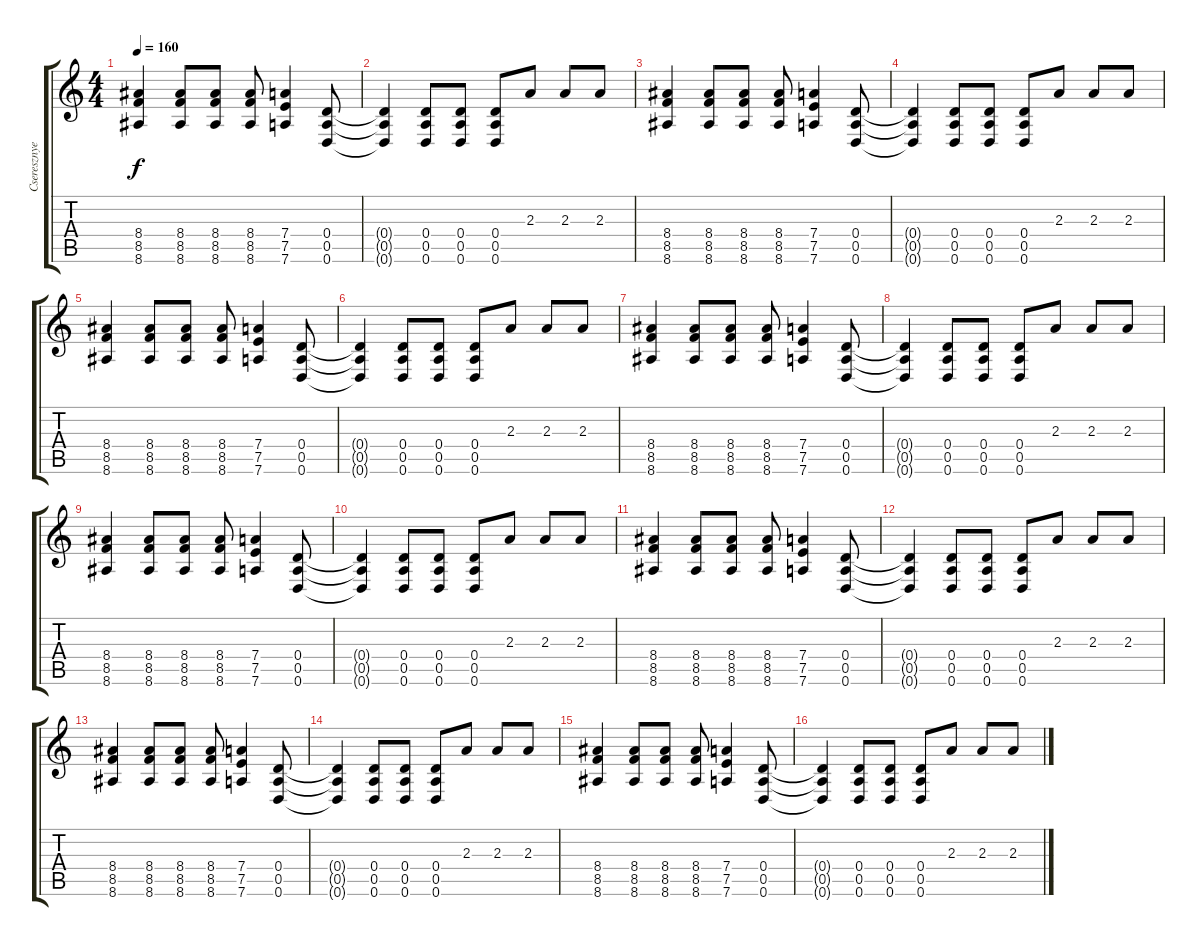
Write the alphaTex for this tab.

\track ("Cseresznye - Gitár - Ritmus" "Cseresznye") {instrument overdrivenguitar}
\staff {score tabs}
\tuning (E4 B3 G3 D3 A2 D2) {hide}
\ts (4 4)
\tempo 160
\clef g2
\ks c
(8.4 8.5 8.6).4{dy f} (8.4 8.5 8.6).8 (8.4 8.5 8.6).8 (8.4 8.5 8.6).8 (7.4 7.5 7.6).4 (0.4 0.5 0.6).8 |
(0.4{t} 0.5{t} 0.6{t}).4 (0.4 0.5 0.6).8 (0.4 0.5 0.6).8 (0.4 0.5 0.6).8 2.3.8 2.3.8 2.3.8 |
(8.4 8.5 8.6).4 (8.4 8.5 8.6).8 (8.4 8.5 8.6).8 (8.4 8.5 8.6).8 (7.4 7.5 7.6).4 (0.4 0.5 0.6).8 |
(0.4{t} 0.5{t} 0.6{t}).4 (0.4 0.5 0.6).8 (0.4 0.5 0.6).8 (0.4 0.5 0.6).8 2.3.8 2.3.8 2.3.8 |
(8.4 8.5 8.6).4 (8.4 8.5 8.6).8 (8.4 8.5 8.6).8 (8.4 8.5 8.6).8 (7.4 7.5 7.6).4 (0.4 0.5 0.6).8 |
(0.4{t} 0.5{t} 0.6{t}).4 (0.4 0.5 0.6).8 (0.4 0.5 0.6).8 (0.4 0.5 0.6).8 2.3.8 2.3.8 2.3.8 |
(8.4 8.5 8.6).4 (8.4 8.5 8.6).8 (8.4 8.5 8.6).8 (8.4 8.5 8.6).8 (7.4 7.5 7.6).4 (0.4 0.5 0.6).8 |
(0.4{t} 0.5{t} 0.6{t}).4 (0.4 0.5 0.6).8 (0.4 0.5 0.6).8 (0.4 0.5 0.6).8 2.3.8 2.3.8 2.3.8 |
(8.4 8.5 8.6).4 (8.4 8.5 8.6).8 (8.4 8.5 8.6).8 (8.4 8.5 8.6).8 (7.4 7.5 7.6).4 (0.4 0.5 0.6).8 |
(0.4{t} 0.5{t} 0.6{t}).4 (0.4 0.5 0.6).8 (0.4 0.5 0.6).8 (0.4 0.5 0.6).8 2.3.8 2.3.8 2.3.8 |
(8.4 8.5 8.6).4 (8.4 8.5 8.6).8 (8.4 8.5 8.6).8 (8.4 8.5 8.6).8 (7.4 7.5 7.6).4 (0.4 0.5 0.6).8 |
(0.4{t} 0.5{t} 0.6{t}).4 (0.4 0.5 0.6).8 (0.4 0.5 0.6).8 (0.4 0.5 0.6).8 2.3.8 2.3.8 2.3.8 |
(8.4 8.5 8.6).4 (8.4 8.5 8.6).8 (8.4 8.5 8.6).8 (8.4 8.5 8.6).8 (7.4 7.5 7.6).4 (0.4 0.5 0.6).8 |
(0.4{t} 0.5{t} 0.6{t}).4 (0.4 0.5 0.6).8 (0.4 0.5 0.6).8 (0.4 0.5 0.6).8 2.3.8 2.3.8 2.3.8 |
(8.4 8.5 8.6).4 (8.4 8.5 8.6).8 (8.4 8.5 8.6).8 (8.4 8.5 8.6).8 (7.4 7.5 7.6).4 (0.4 0.5 0.6).8 |
(0.4{t} 0.5{t} 0.6{t}).4 (0.4 0.5 0.6).8 (0.4 0.5 0.6).8 (0.4 0.5 0.6).8 2.3.8 2.3.8 2.3.8
